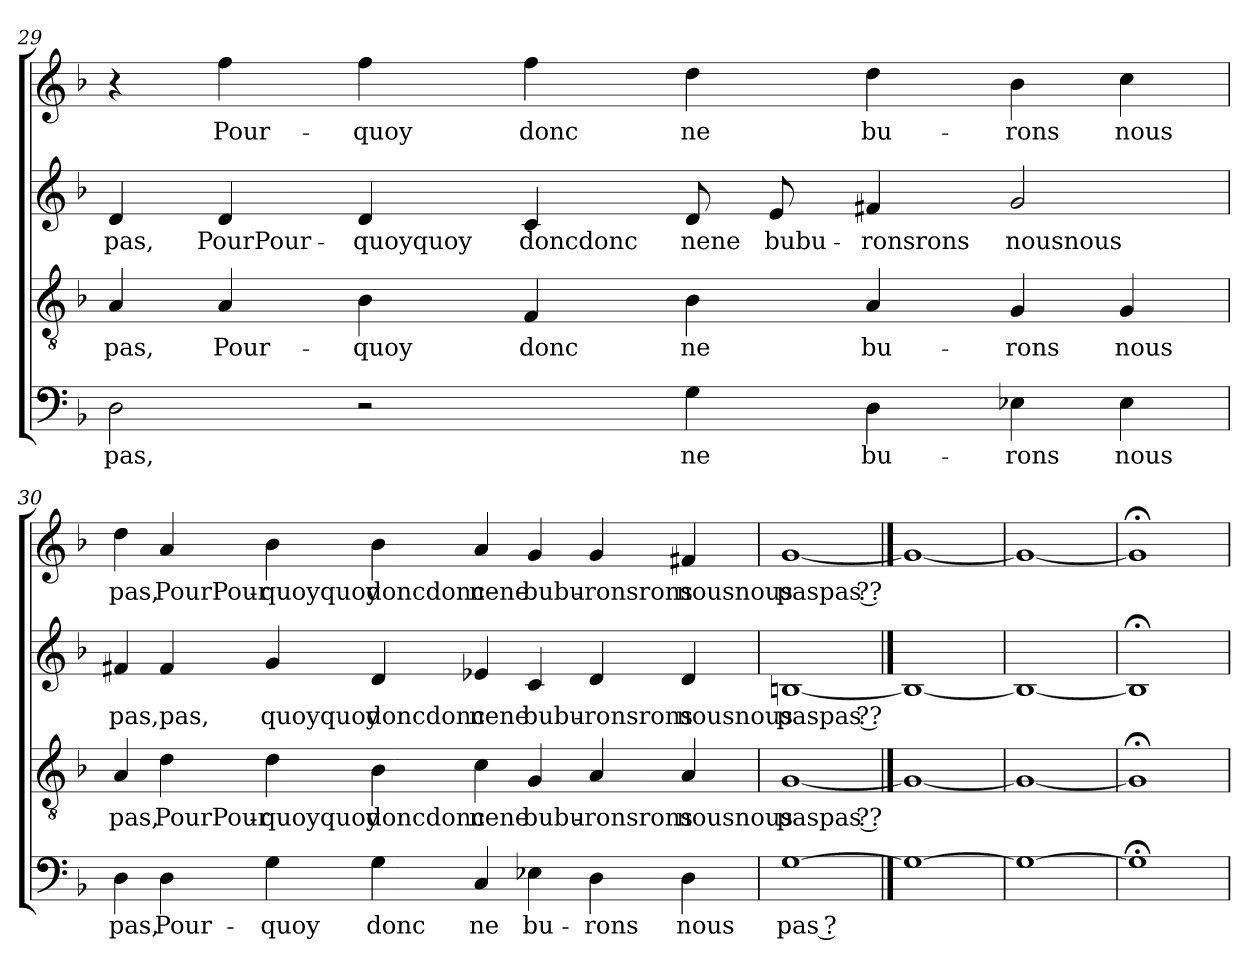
**kern	**text	**kern	**text	**kern	**text	**kern	**text
*part4	*part4	*part3	*part3	*part2	*part2	*part1	*part1
*staff4	*staff4	*staff3	*staff3	*staff2	*staff2	*staff1	*staff1
!!LO:LB:g=z
*clefF4	*	*clefGv2	*	*clefG2	*	*clefG2	*
*k[b-]	*	*k[b-]	*	*k[b-]	*	*k[b-]	*
=29	=29	=29	=29	=29	=29	=29	=29
2D	pas,	4A	pas,	4d	pas,	4r	.
.	.	4A	Pour-	4d	PourPour-	4ff	Pour-
2r	.	4B-	-quoy	4d	-quoyquoy	4ff	-quoy
.	.	4F	donc	4c	doncdonc	4ff	donc
4G	ne	4B-	ne	8d	nene	4dd	ne
.	.	.	.	8e	bubu-	.	.
4D	bu-	4A	bu-	4f#X	-ronsrons	4dd	bu-
4E-X	-rons	4G	-rons	2g	nousnous	4b-	-rons
4E-	nous	4G	nous	.	.	4cc	nous
=30	=30	=30	=30	=30	=30	=30	=30
4D	pas,	4A	pas,	4f#X	pas,pas,	4dd	pas,
4D	Pour-	4d	PourPour-	4f#	.	4a	PourPour-
4G	-quoy	4d	-quoyquoy	4g	quoyquoy	4b-	-quoyquoy
4G	donc	4B-	doncdonc	4d	doncdonc	4b-	doncdonc
4C	ne	4c	nene	4e-X	nene	4a	nene
4E-X	bu-	4G	bubu-	4c	bubu-	4g	bubu-
4D	-rons	4A	-ronsrons	4d	-ronsrons	4g	-ronsrons
4D	nous	4A	nousnous	4d	nousnous	4f#X	nousnous
=31	=31	=31	=31	=31	=31	=31	=31
[1G	pas ?	[1G	paspas ??	[1Bn	paspas ??	[1g	paspas ??
==32	==32	==32	==32	==32	==32	==32	==32
1G_	.	1G_	.	1B_	.	1g_	.
=33	=33	=33	=33	=33	=33	=33	=33
1G_	.	1G_	.	1B_	.	1g_	.
=34	=34	=34	=34	=34	=34	=34	=34
1G;<]	.	1G;<]	.	1B;<]	.	1g;<]	.
=	=	=	=	=	=	=	=
*-	*-	*-	*-	*-	*-	*-	*-
